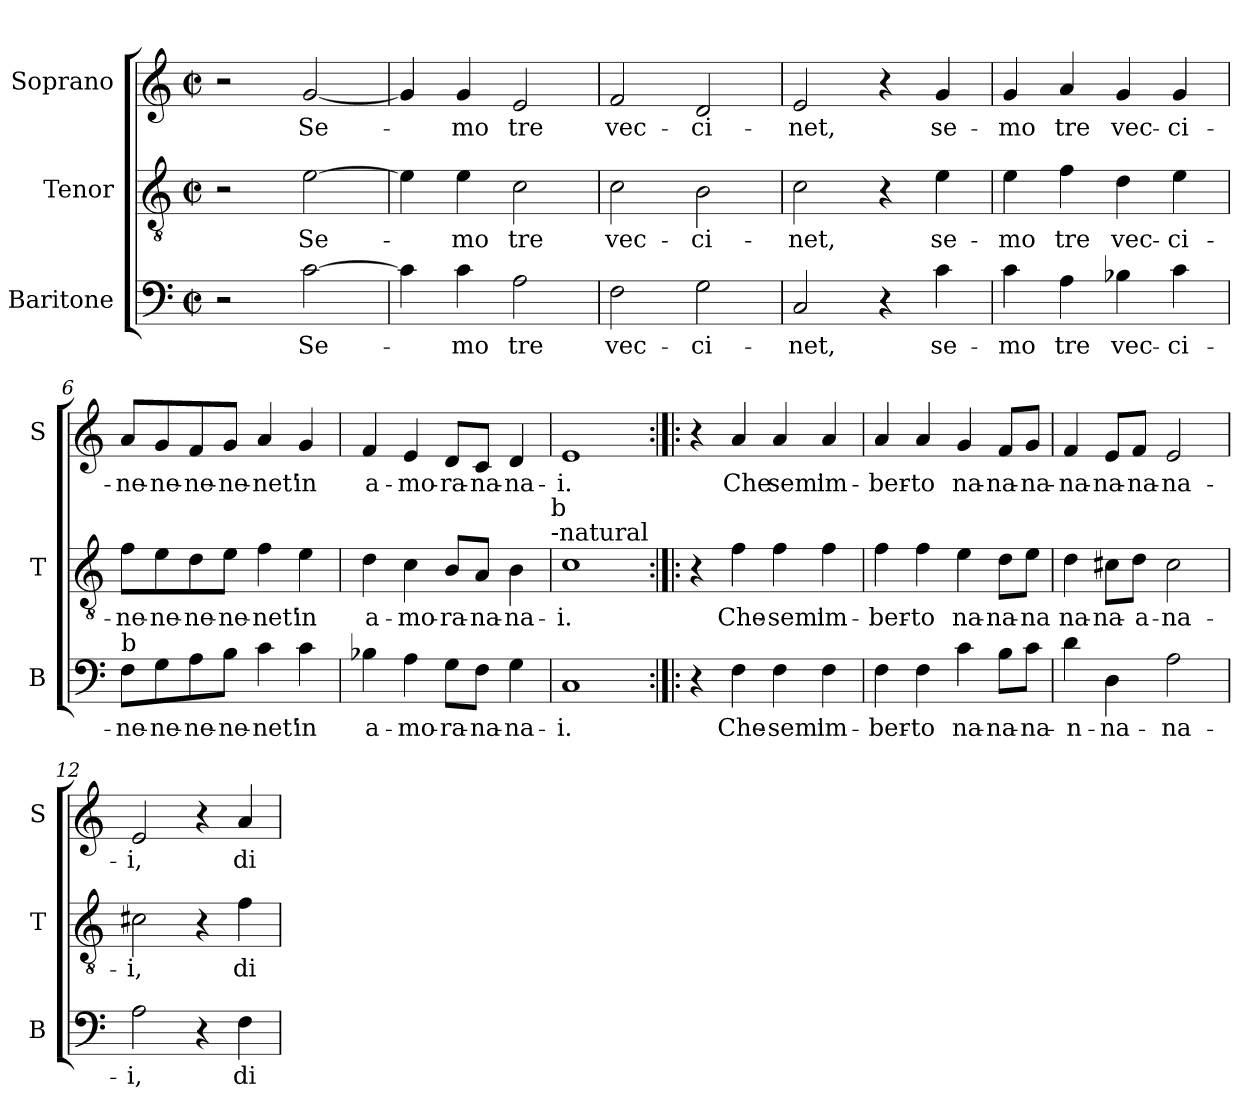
**kern	**text	**kern	**text	**kern	**text
*part3	*part3	*part2	*part2	*part1	*part1
*staff3	*staff3	*staff2	*staff2	*staff1	*staff1
*I"Baritone	*	*I"Tenor	*	*I"Soprano	*
*I'B	*	*I'T	*	*I'S	*
*clefF4	*	*clefGv2	*	*clefG2	*
*k[]	*	*k[]	*	*k[]	*
*C:	*	*C:	*	*C:	*
*M2/2	*	*M2/2	*	*M2/2	*
*met(c|)	*	*met(c|)	*	*met(c|)	*
=1	=1	=1	=1	=1	=1
2r	.	2r	.	2r	.
[2c\	Se-	[2e\	Se-	[2g/	Se-
=2	=2	=2	=2	=2	=2
4c\]	.	4e\]	.	4g/]	.
4c\	-mo	4e\	-mo	4g/	-mo
2A\	tre	2c\	tre	2e/	tre
=3	=3	=3	=3	=3	=3
2F\	vec-	2c\	vec-	2f/	vec-
2G\	-ci-	2B\	-ci-	2d/	-ci-
=4	=4	=4	=4	=4	=4
2C/	-net,	2c\	-net,	2e/	-net,
4r	.	4r	.	4r	.
4c\	se-	4e\	se-	4g/	se-
=5	=5	=5	=5	=5	=5
4c\	-mo	4e\	-mo	4g/	-mo
4A\	tre	4f\	tre	4a/	tre
4B-X\	vec-	4d\	vec-	4g/	vec-
4c\	-ci-	4e\	-ci-	4g/	-ci-
!!LO:LB:g=z
=6	=6	=6	=6	=6	=6
!LO:TX:a:t=b	!	!	!	!	!
8F\L	-ne-	8f\L	-ne-	8a/L	-ne-
8G\	-ne-	8e\	-ne-	8g/	-ne-
8A\	-ne-	8d\	-ne-	8f/	-ne-
8B\J	-ne-	8e\J	-ne-	8g/J	-ne-
4c\	-net'	4f\	-net'	4a/	-net'
4c\	in	4e\	in	4g/	in
=7	=7	=7	=7	=7	=7
4B-X\	a-	4d\	a-	4f/	a-
4A\	-mo-	4c\	-mo-	4e/	-mo-
8G\L	-ra-	8B/L	-ra-	8d/L	-ra-
8F\J	-na-	8A/J	-na-	8c/J	-na-
4G\	-na-	4B\	-na-	4d/	-na-
!	!	!LO:TX:a:t=-natural	!	!	!
!	!	!LO:TX:a:t=b	!	!	!
=8	=8	=8	=8	=8	=8
1C	-i.	1c	-i.	1e	-i.
=9:|!|:	=9:|!|:	=9:|!|:	=9:|!|:	=9:|!|:	=9:|!|:
4r	.	4r	.	4r	.
4F\	Che-	4f\	Che-	4a/	Che
4F\	-sem'	4f\	-sem'	4a/	sem'
4F\	im-	4f\	im-	4a/	im-
=10	=10	=10	=10	=10	=10
4F\	-ber-	4f\	-ber-	4a/	-ber-
4F\	-to	4f\	-to	4a/	-to
4c\	na-	4e\	na-	4g/	na-
8B\L	-na-	8d\L	-na-	8f/L	-na-
8c\J	-na-	8e\J	-na	8g/J	-na-
!!LO:LB:g=z
=11	=11	=11	=11	=11	=11
4d\	-n-	4d\	na-	4f/	-na-
4D\	-na-	8c#X\L	-na-	8e/L	-na-
.	.	8d\J	-a-	8f/J	-na-
2A\	-na-	2c#\	-na-	2e/	-na-
=12	=12	=12	=12	=12	=12
2A\	-i,	2c#X\	-i,	2e/	-i,
4r	.	4r	.	4r	.
4F\	di	4f\	di	4a/	di
=	=	=	=	=	=
*-	*-	*-	*-	*-	*-
